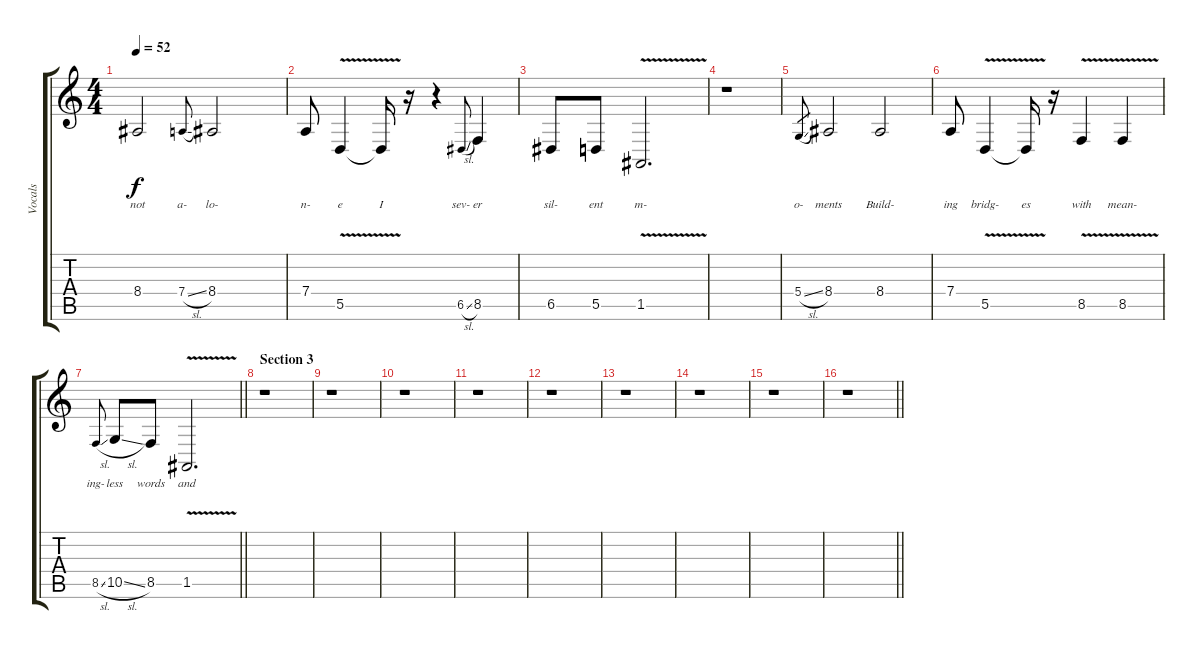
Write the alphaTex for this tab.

\track ("Vocals" "Vocals") {instrument tenorsax}
\staff {score tabs}
\tuning (E4 B3 G3 D3 A2 E2) {hide}
\ts (4 4)
\tempo 52
\clef g2
\ks c
8.4.2{lyrics (0 "not") lyrics (1 "") lyrics (2 "") lyrics (3 "") lyrics (4 "") dy f} 7.4{sl}.8{lyrics (0 "a-") lyrics (1 "") lyrics (2 "") lyrics (3 "") lyrics (4 "") gr onbeat} 8.4.2{lyrics (0 "lo-") lyrics (1 "") lyrics (2 "") lyrics (3 "") lyrics (4 "")} |
7.4.8{lyrics (0 "n-") lyrics (1 "") lyrics (2 "") lyrics (3 "") lyrics (4 "")} 5.5{v}.4{lyrics (0 "e") lyrics (1 "") lyrics (2 "") lyrics (3 "") lyrics (4 "")} 5.5{t}.16{lyrics (0 "I") lyrics (1 "") lyrics (2 "") lyrics (3 "") lyrics (4 "")} r.16 r.4 6.5{sl}.8{lyrics (0 "sev-") lyrics (1 "") lyrics (2 "") lyrics (3 "") lyrics (4 "") gr onbeat} 8.5.4{lyrics (0 "er") lyrics (1 "") lyrics (2 "") lyrics (3 "") lyrics (4 "")} |
6.5.8{lyrics (0 "sil-") lyrics (1 "") lyrics (2 "") lyrics (3 "") lyrics (4 "")} 5.5.8{lyrics (0 "ent") lyrics (1 "") lyrics (2 "") lyrics (3 "") lyrics (4 "")} 1.5{v}.2{d lyrics (0 "m-") lyrics (1 "") lyrics (2 "") lyrics (3 "") lyrics (4 "")} |
r.1 |
5.4{sl}.8{lyrics (0 "o-") lyrics (1 "") lyrics (2 "") lyrics (3 "") lyrics (4 "") gr} 8.4.2{lyrics (0 "ments") lyrics (1 "") lyrics (2 "") lyrics (3 "") lyrics (4 "")} 8.4.2{lyrics (0 "Build-") lyrics (1 "") lyrics (2 "") lyrics (3 "") lyrics (4 "")} |
7.4.8{lyrics (0 "ing") lyrics (1 "") lyrics (2 "") lyrics (3 "") lyrics (4 "")} 5.5{v}.4{lyrics (0 "bridg-") lyrics (1 "") lyrics (2 "") lyrics (3 "") lyrics (4 "")} 5.5{t}.16{lyrics (0 "es") lyrics (1 "") lyrics (2 "") lyrics (3 "") lyrics (4 "")} r.16 8.5{v}.4{lyrics (0 "with") lyrics (1 "") lyrics (2 "") lyrics (3 "") lyrics (4 "")} 8.5{v}.4{lyrics (0 "mean-") lyrics (1 "") lyrics (2 "") lyrics (3 "") lyrics (4 "")} |
\barLineRight lightlight
8.5{sl}.8{lyrics (0 "ing-") lyrics (1 "") lyrics (2 "") lyrics (3 "") lyrics (4 "") gr onbeat} 10.5{sl}.8{lyrics (0 "less") lyrics (1 "") lyrics (2 "") lyrics (3 "") lyrics (4 "")} 8.5.8{lyrics (0 "words") lyrics (1 "") lyrics (2 "") lyrics (3 "") lyrics (4 "")} 1.5{v}.2{d lyrics (0 "and") lyrics (1 "") lyrics (2 "") lyrics (3 "") lyrics (4 "")} |
\section ("" "Section 3")
r.1 |
r.1 |
r.1 |
r.1 |
r.1 |
r.1 |
r.1 |
r.1 |
\barLineRight lightlight
r.1
